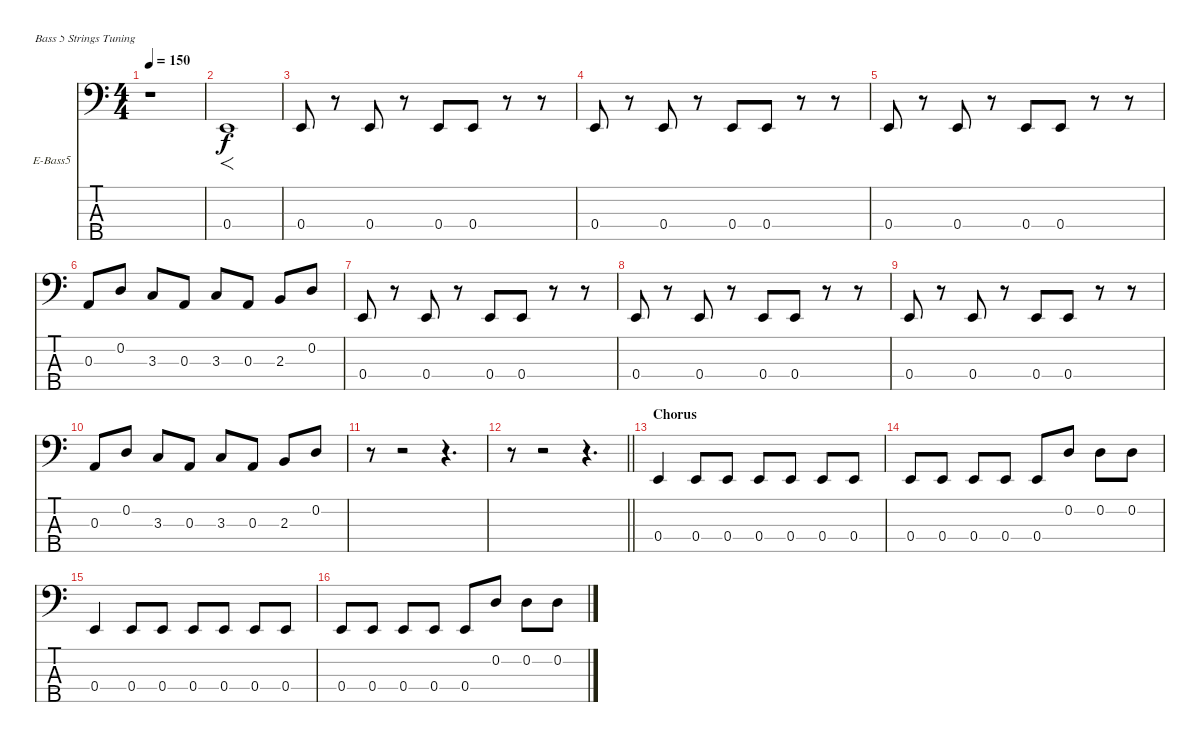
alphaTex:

\bracketExtendMode nobrackets
\firstSystemTrackNameOrientation horizontal
\otherSystemsTrackNameOrientation horizontal
\track ("Bass" "E-Bass5") {instrument electricbassfinger}
\staff {score tabs}
\tuning (G2 D2 A1 E1 B0)
\ts (4 4)
\tempo 150
\clef f4
\scale
0.333333
\ks c
r.1{dy f} |
\scale
0.333333 0.4.1{f} |
\scale
0.333333 0.4.8 r.8 0.4.8 r.8 0.4.8 0.4.8 r.8 r.8 |
\scale
0.333333 0.4.8 r.8 0.4.8 r.8 0.4.8 0.4.8 r.8 r.8 |
\scale
0.333333 0.4.8 r.8 0.4.8 r.8 0.4.8 0.4.8 r.8 r.8 |
\scale
0.333333 0.3.8 0.2.8 3.3.8 0.3.8 3.3.8 0.3.8 2.3.8 0.2.8 |
\scale
0.333333 0.4.8 r.8 0.4.8 r.8 0.4.8 0.4.8 r.8 r.8 |
\scale
0.333333 0.4.8 r.8 0.4.8 r.8 0.4.8 0.4.8 r.8 r.8 |
\scale
0.333333 0.4.8 r.8 0.4.8 r.8 0.4.8 0.4.8 r.8 r.8 |
\scale
0.333333 0.3.8 0.2.8 3.3.8 0.3.8 3.3.8 0.3.8 2.3.8 0.2.8 |
\scale
0.333333 r.8 r.2 r.4{d} |
\scale
0.333333
\barLineRight lightlight
r.8 r.2 r.4{d} |
\section ("" "Chorus")
\scale
0.333333 0.4.4 0.4.8 0.4.8 0.4.8 0.4.8 0.4.8 0.4.8 |
\scale
0.333333 0.4.8 0.4.8 0.4.8 0.4.8 0.4.8 0.2.8 0.2.8 0.2.8 |
\scale
0.333333 0.4.4 0.4.8 0.4.8 0.4.8 0.4.8 0.4.8 0.4.8 |
\scale
0.333333 0.4.8 0.4.8 0.4.8 0.4.8 0.4.8 0.2.8 0.2.8 0.2.8
